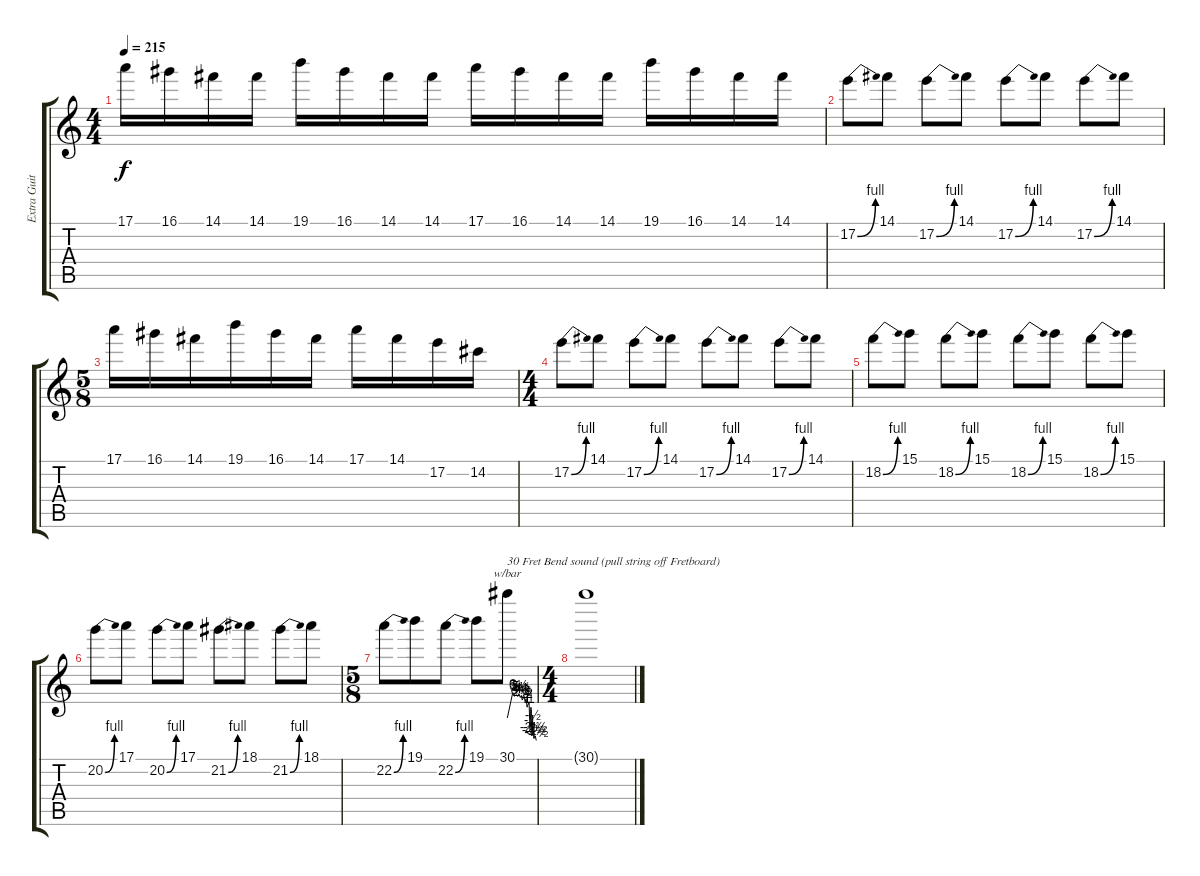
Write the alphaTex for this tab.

\track ("Extra Guitar 1" "Extra Guit") {instrument overdrivenguitar}
\staff {score tabs}
\tuning (E4 B3 G3 D3 A2 E2) {hide}
\ts (4 4)
\tempo 215
\clef g2
\ks c
17.1.16{dy f} 16.1.16 14.1.16 14.1.16 19.1.16 16.1.16 14.1.16 14.1.16 17.1.16 16.1.16 14.1.16 14.1.16 19.1.16 16.1.16 14.1.16 14.1.16 |
17.2{be (bend 0 0 60 4)}.8 14.1.8 17.2{be (bend 0 0 60 4)}.8 14.1.8 17.2{be (bend 0 0 60 4)}.8 14.1.8 17.2{be (bend 0 0 60 4)}.8 14.1.8 |
\ts (5 8)
17.1.16 16.1.16 14.1.16 19.1.16 16.1.16 14.1.16 17.1.16 14.1.16 17.2.16 14.2.16 |
\ts (4 4)
17.2{be (bend 0 0 60 4)}.8 14.1.8 17.2{be (bend 0 0 60 4)}.8 14.1.8 17.2{be (bend 0 0 60 4)}.8 14.1.8 17.2{be (bend 0 0 60 4)}.8 14.1.8 |
18.2{be (bend 0 0 60 4)}.8 15.1.8 18.2{be (bend 0 0 60 4)}.8 15.1.8 18.2{be (bend 0 0 60 4)}.8 15.1.8 18.2{be (bend 0 0 60 4)}.8 15.1.8 |
20.2{be (bend 0 0 60 4)}.8 17.1.8 20.2{be (bend 0 0 60 4)}.8 17.1.8 21.2{be (bend 0 0 60 4)}.8 18.1.8 21.2{be (bend 0 0 60 4)}.8 18.1.8 |
\ts (5 8)
22.2{be (bend 0 0 60 4)}.8 19.1.8 22.2{be (bend 0 0 60 4)}.8 19.1.8 30.1.8{tbe (custom default 0 0 11 24 15 16 18 20 22 16 24 22 27 14 29 18 31 10 35 16 37 8 39 12 41 4 45 8 47 -4 49 4 51 -10 53 -2 55 -14 58 -10 60 -18) txt "30 Fret Bend sound (pull string off Fretboard)"} |
\ts (4 4)
30.1{t}.1
